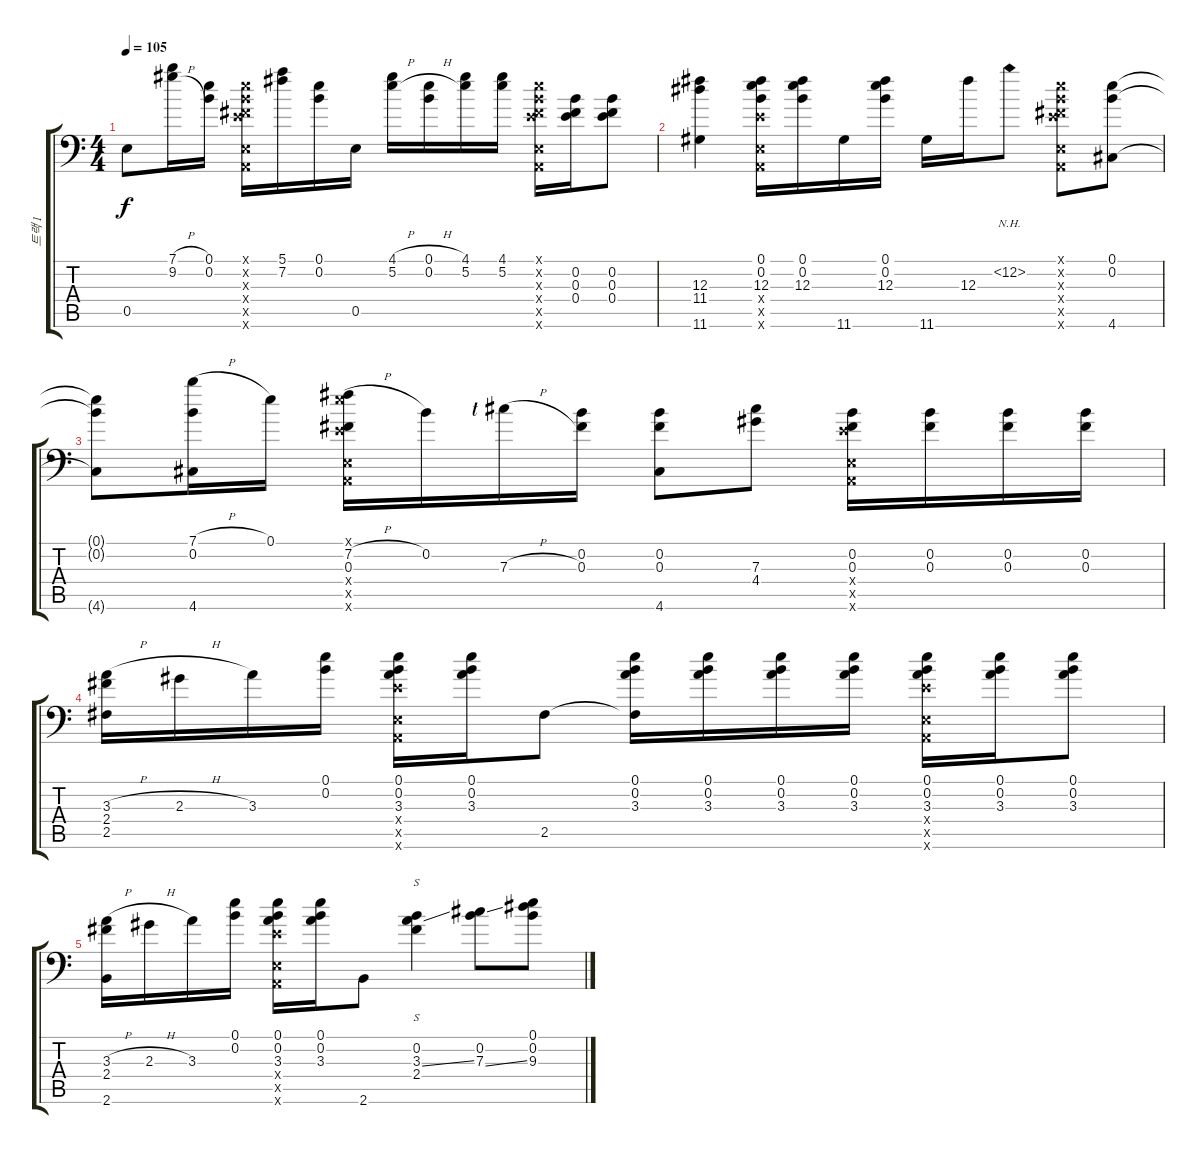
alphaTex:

\track ("트랙 1" "트랙 1") {instrument acousticguitarnylon}
\staff {score tabs}
\tuning (E4 B3 Gb3 E3 E2 A1) {hide}
\ts (4 4)
\tempo 105
\clef f4
\ks c
0.5.8{dy f} (7.1{h} 9.2{h}).16 (0.1 0.2).16 (0.1{x} 0.2{x} 0.3{x} 0.4{x} 0.5{x} 0.6{x}).16 (5.1 7.2).16 (0.1 0.2).16 0.5.16 (4.1{h} 5.2{h}).16 (0.1{h} 0.2{h}).16 (4.1 5.2).16 (4.1 5.2).16 (0.1{x} 0.2{x} 0.3{x} 0.4{x} 0.5{x} 0.6{x}).16 (0.2 0.3 0.4).16 (0.2 0.3 0.4).8 |
(12.3 11.4 11.6).4 (0.1 0.2 12.3 0.4{x} 0.5{x} 0.6{x}).16 (0.1 0.2 12.3).16 11.6.16 (0.1 0.2 12.3).16 11.6.16 12.3.16 12.2{nh}.8 (0.1{x} 0.2{x} 0.3{x} 0.4{x} 0.5{x} 0.6{x}).8 (0.1 0.2 4.6).8 |
(0.1{t} 0.2{t} 4.6{t}).8 (7.1{h} 0.2 4.6).16 0.1.16 (0.1{x} 7.2{h} 0.3 0.4{x} 0.5{x} 0.6{x}).16 0.2.16 7.3{h lf 1}.16 (0.2 0.3).16 (0.2 0.3 4.6).8 (7.3 4.4).8 (0.2 0.3 0.4{x} 0.5{x} 0.6{x}).16 (0.2 0.3).16 (0.2 0.3).16 (0.2 0.3).16 |
(3.3{h} 2.4 2.5).16 2.3{h}.16 3.3.16 (0.1 0.2).16 (0.1 0.2 3.3 0.4{x} 0.5{x} 0.6{x}).16 (0.1 0.2 3.3).16 2.5.8 (0.1 0.2 3.3 2.5{t}).16 (0.1 0.2 3.3).16 (0.1 0.2 3.3).16 (0.1 0.2 3.3).16 (0.1 0.2 3.3 0.4{x} 0.5{x} 0.6{x}).16 (0.1 0.2 3.3).16 (0.1 0.2 3.3).8 |
(3.3{h} 2.4 2.6).16 2.3{h}.16 3.3.16 (0.1 0.2).16 (0.1 0.2 3.3 0.4{x} 0.5{x} 0.6{x}).16 (0.1 0.2 3.3).16 2.6.8 (0.2 3.3{ss} 2.4).4{s} (0.2 7.3{ss}).8 (0.1 0.2 9.3).8
